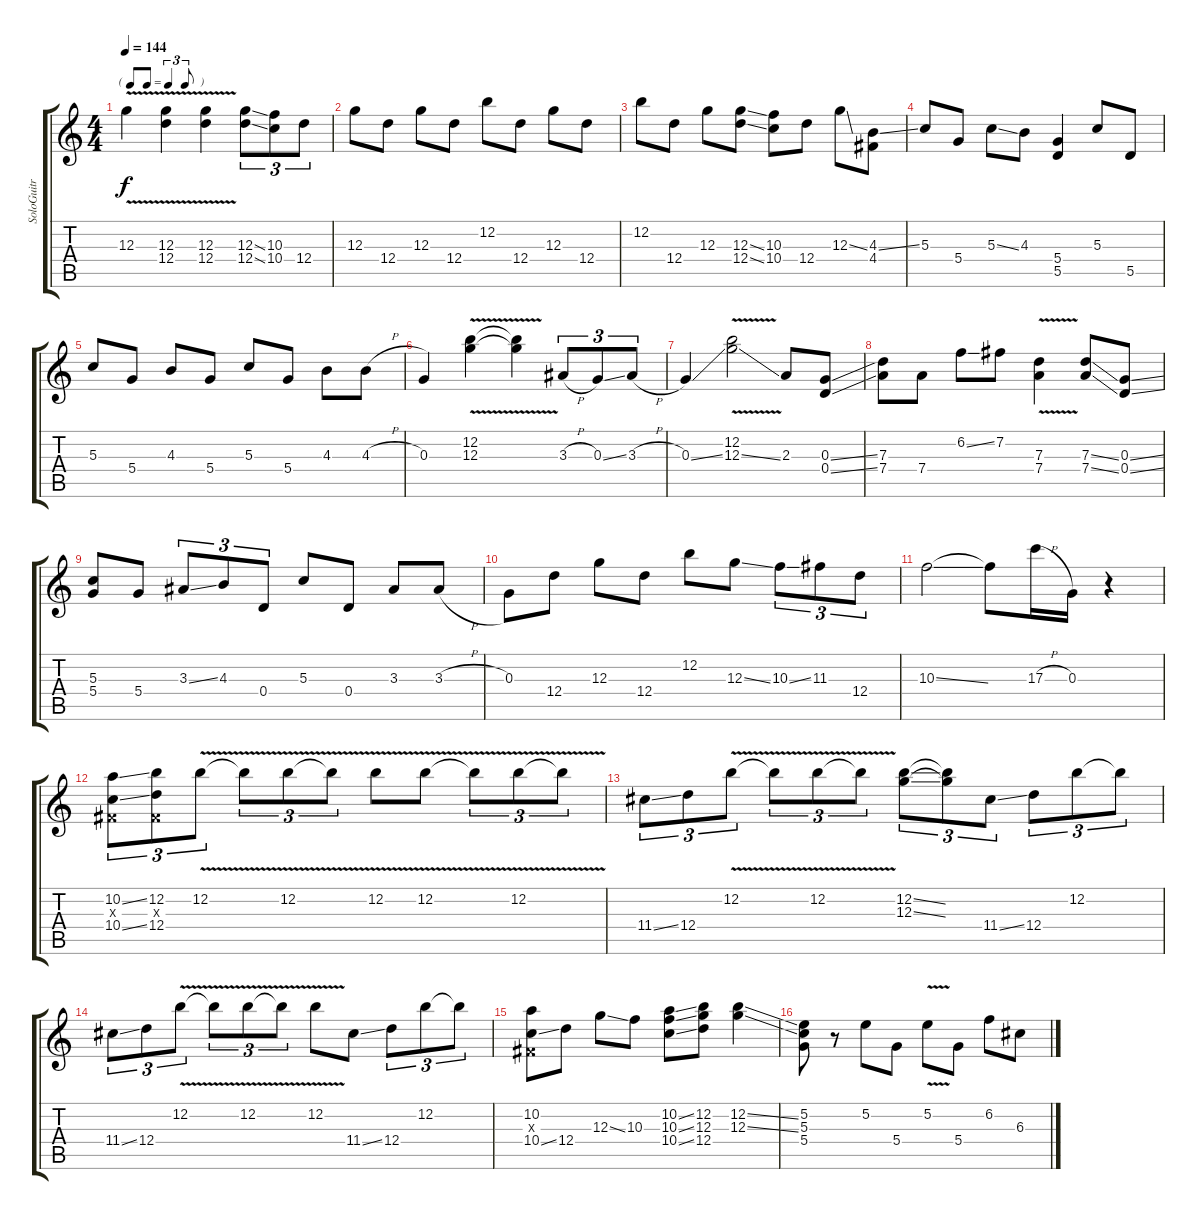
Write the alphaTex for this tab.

\track ("SoloGuitr           " "SoloGuitr ") {instrument distortionguitar}
\staff {score tabs}
\tuning (E4 B3 G3 D3 A2 E2) {hide}
\ts (4 4)
\tf triplet8th
\tempo 144
\clef g2
\ks c
12.3{v}.4{dy f} (12.3{v} 12.4{v}).4 (12.3{v} 12.4{v}).4 (12.3{ss} 12.4{ss}).8{tu (3 2)} (10.3 10.4).8{tu (3 2)} 12.4.8{tu (3 2)} |
12.3.8 12.4.8 12.3.8 12.4.8 12.2.8 12.4.8 12.3.8 12.4.8 |
12.2.8 12.4.8 12.3.8 (12.3{ss} 12.4{ss}).8 (10.3 10.4).8 12.4.8 12.3{ss}.8 (4.3{ss} 4.4).8 |
5.3.8 5.4.8 5.3{ss}.8 4.3.8 (5.4 5.5).4 5.3.8 5.5.8 |
5.3.8 5.4.8 4.3.8 5.4.8 5.3.8 5.4.8 4.3.8 4.3{h}.8 |
0.3.4 (12.2{v} 12.3{v}).4 (12.2{t} 12.3{t}).4 3.3{h}.8{tu (3 2)} 0.3{ss}.8{tu (3 2)} 3.3{h}.8{tu (3 2)} |
0.3{ss}.4 (12.2{v} 12.3{v ss}).2 2.3.8 (0.3{ss} 0.4{ss}).8 |
(7.3 7.4).8 7.4.8 6.2{ss}.8 7.2.8 (7.3{v} 7.4{v}).4 (7.3{ss} 7.4{ss}).8 (0.3{ss} 0.4{ss}).8 |
(5.3 5.4).8 5.4.8 3.3{ss}.8{tu (3 2)} 4.3.8{tu (3 2)} 0.4.8{tu (3 2)} 5.3.8 0.4.8 3.3.8 3.3{h}.8 |
0.3.8 12.4.8 12.3.8 12.4.8 12.2.8 12.3{ss}.8 10.3{ss}.8{tu (3 2)} 11.3.8{tu (3 2)} 12.4.8{tu (3 2)} |
10.3{ss}.2 10.3{t}.8 17.3{h}.16 0.3.16 r.4 |
(10.2{ss} -1.3{x} 10.4{ss}).8{tu (3 2)} (12.2 -1.3{x} 12.4).8{tu (3 2)} 12.2{v}.8{tu (3 2)} 12.2{t}.8{tu (3 2)} 12.2{v}.8{tu (3 2)} 12.2{t}.8{tu (3 2)} 12.2{v}.8 12.2{v}.8 12.2{t}.8{tu (3 2)} 12.2{v}.8{tu (3 2)} 12.2{t}.8{tu (3 2)} |
11.4{ss}.8{tu (3 2)} 12.4.8{tu (3 2)} 12.2{v}.8{tu (3 2)} 12.2{t}.8{tu (3 2)} 12.2{v}.8{tu (3 2)} 12.2{t}.8{tu (3 2)} (12.2{ss} 12.3{ss}).8{tu (3 2)} (12.2{t} 12.3{t}).8{tu (3 2)} 11.4{ss}.8{tu (3 2)} 12.4.8{tu (3 2)} 12.2.8{tu (3 2)} 12.2{t}.8{tu (3 2)} |
11.4{ss}.8{tu (3 2)} 12.4.8{tu (3 2)} 12.2{v}.8{tu (3 2)} 12.2{t}.8{tu (3 2)} 12.2{v}.8{tu (3 2)} 12.2{t}.8{tu (3 2)} 12.2{v}.8 11.4{ss}.8 12.4.8{tu (3 2)} 12.2.8{tu (3 2)} 12.2{t}.8{tu (3 2)} |
(10.2 -1.3{x} 10.4{ss}).8 12.4.8 12.3{ss}.8 10.3.8 (10.2{ss} 10.3{ss} 10.4{ss}).8 (12.2 12.3 12.4).8 (12.2{ss} 12.3{ss}).4 |
(5.2 5.3 5.4).8 r.8 5.2.8 5.4.8 5.2{v}.8 5.4.8 6.2.8 6.3{ss}.8
